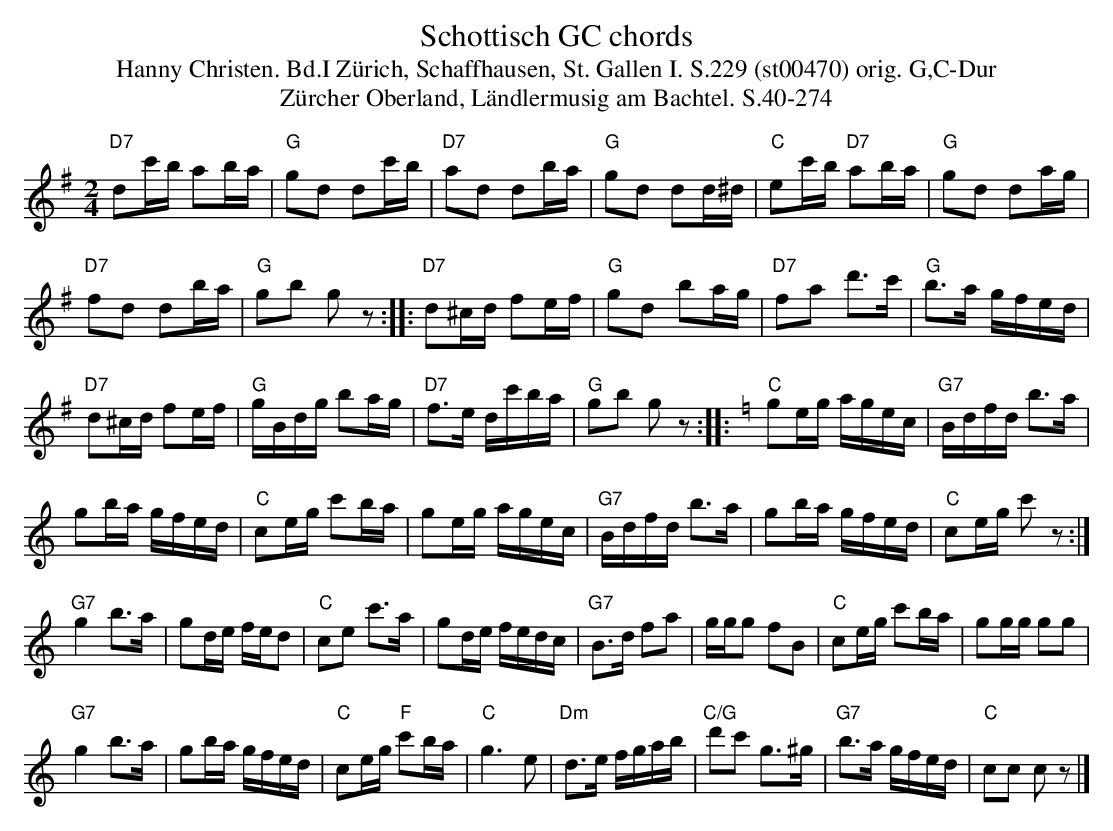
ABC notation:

X:1
T: Schottisch GC chords
T:Hanny Christen. Bd.I Zürich, Schaffhausen, St. Gallen I. S.229 (st00470) orig. G,C-Dur
T: Z\"urcher Oberland, L\"andlermusig am Bachtel. S.40-274
M:2/4
L:1/16
K:G %%MIDI gchordon
"D7"d2c'b a2ba | "G"g2d2 d2c'b | "D7"a2d2 d2ba |  "G"g2d2 d2d^d | "C"e2c'b "D7"a2ba | "G"g2d2 d2ag |
"D7"f2d2 d2ba | "G"g2b2 g2z2 :: "D7"d2^cd f2ef | "G"g2d2 b2ag | "D7"f2a2 d'3c' | "G"b3a gfed |
"D7"d2^cd f2ef | "G"gBdg b2ag | "D7"f3e dc'ba | "G"g2b2 g2z2 :: [K:C] "C"g2eg agec | "G7"Bdfd b3a |
g2ba gfed | "C"c2eg c'2ba | g2eg agec | "G7"Bdfd b3a | g2ba gfed | "C"c2eg c'2z2 :|
"G7"g4b3a | g2de fed2 | "C"c2e2 c'3a | g2de fedc | "G7"B3d f2a2 | ggg2 f2B2 | "C"c2eg c'2ba | g2gg g2g2 |
"G7"g4b3a | g2ba gfed | "C"c2eg "F"c'2ba | "C"g6e2 | "Dm"d3e fgab | "C/G"d'2c'2 g3^g | "G7"b3a gfed | "C"c2c2 c2z2 |]
